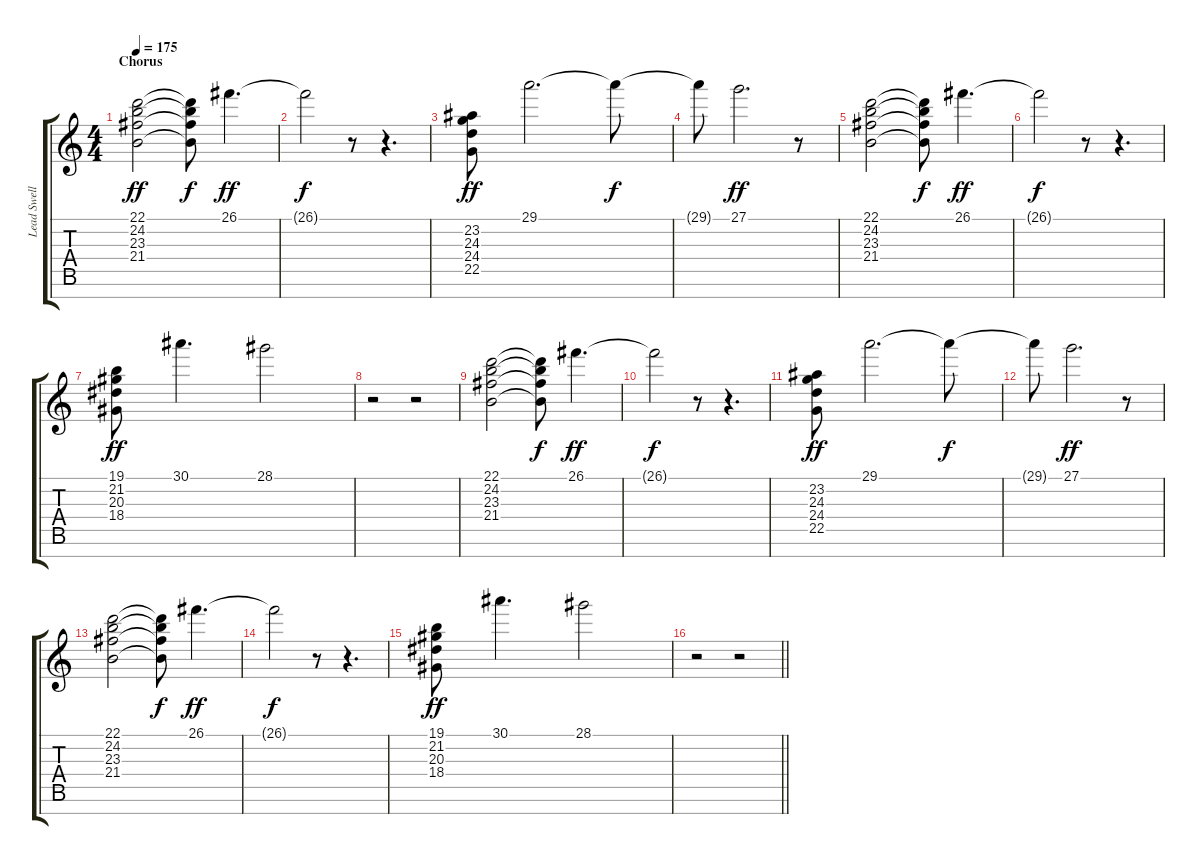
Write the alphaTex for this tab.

\track ("Lead Swell" "Lead Swell") {instrument lead4chiff}
\staff {score tabs}
\tuning (E4 B3 G3 D3 A2 E2 B1) {hide}
\ts (4 4)
\section ("" "Chorus")
\tempo 175
\clef g2
\ks c
(22.1 24.2 23.3 21.4).2{dy ff} (22.1{t} 24.2{t} 23.3{t} 21.4{t}).8{dy f} 26.1.4{d dy ff} |
26.1{t}.2{dy f} r.8 r.4{d} |
(23.2 24.3 24.4 22.5).8{dy ff} 29.1.2{d} 29.1{t}.8{dy f} |
29.1{t}.8 27.1.2{d dy ff} r.8 |
(22.1 24.2 23.3 21.4).2 (22.1{t} 24.2{t} 23.3{t} 21.4{t}).8{dy f} 26.1.4{d dy ff} |
26.1{t}.2{dy f} r.8 r.4{d} |
(19.1 21.2 20.3 18.4).8{dy ff} 30.1.4{d} 28.1.2 |
r.2 r.2 |
(22.1 24.2 23.3 21.4).2 (22.1{t} 24.2{t} 23.3{t} 21.4{t}).8{dy f} 26.1.4{d dy ff} |
26.1{t}.2{dy f} r.8 r.4{d} |
(23.2 24.3 24.4 22.5).8{dy ff} 29.1.2{d} 29.1{t}.8{dy f} |
29.1{t}.8 27.1.2{d dy ff} r.8 |
(22.1 24.2 23.3 21.4).2 (22.1{t} 24.2{t} 23.3{t} 21.4{t}).8{dy f} 26.1.4{d dy ff} |
26.1{t}.2{dy f} r.8 r.4{d} |
(19.1 21.2 20.3 18.4).8{dy ff} 30.1.4{d} 28.1.2 |
\barLineRight lightlight
r.2 r.2
